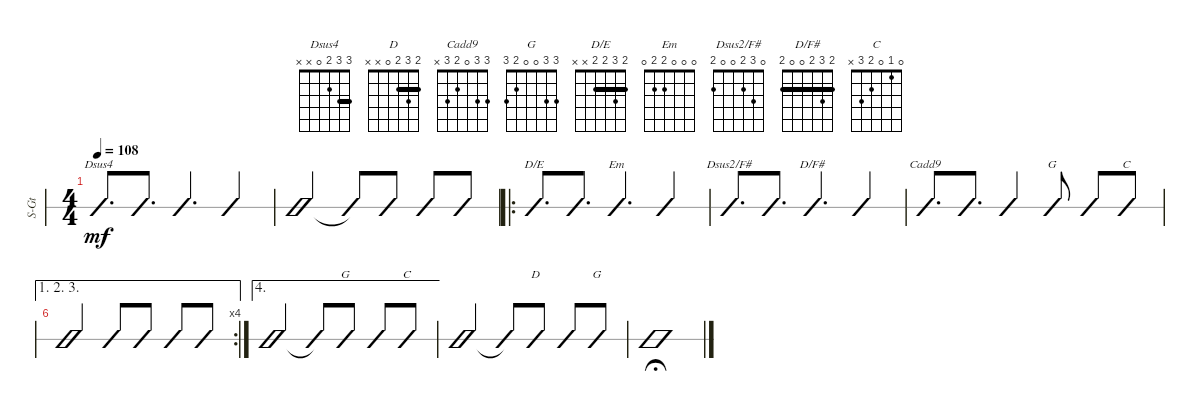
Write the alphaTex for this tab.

\defaultSystemsLayout 4
\bracketExtendMode groupsimilarinstruments
\otherSystemsTrackNameOrientation horizontal
\defaultBarNumberDisplay FirstOfSystem
\track ("Steel Guitar" "S-Gt") {instrument acousticguitarsteel}
\staff {slash}
\tuning (E4 B3 G3 D3 A2 E2)
\chord ("Dsus4" 3 3 2 0 x x) {barre 3}
\chord ("D" 2 3 2 0 x x) {barre 2}
\chord ("Cadd9" 3 3 0 2 3 x)
\chord ("G" 3 3 0 0 2 3)
\chord ("D/E" 2 3 2 2 x x) {barre (2 2)}
\chord ("Em" 0 0 0 2 2 0)
\chord ("Dsus2/F#" 0 3 2 0 0 2)
\chord ("D/F#" 2 3 2 0 0 2) {barre 2}
\chord ("C" 0 1 0 2 3 x)
\ts (4 4)
\scale
0.214047
\tempo 108
\accidentals auto
\clef g2
\ottava regular
\simile none
\ks g
(0.4 2.3 3.2 3.1).8{d ch "Dsus4" dy mf} (0.4 2.3 3.2 3.1).8{d} (0.4 2.3 3.2 3.1).4{d} (0.4 2.3 3.2 3.1).4 |
(0.4 2.3 3.2 3.1).2 (0.4{t} 2.3{t} 3.2{t} 3.1{t}).8 (0.4 2.3 3.2 3.1).8 (0.4 2.3 3.2 3.1).8 (0.4 2.3 3.2 3.1).8 |
\ro
(2.4 2.3 3.2 2.1).8{d ch "D/E"} (2.4 2.3 3.2 2.1).8{d} (0.6 2.5 2.4 0.3 0.2 0.1).4{d ch "Em"} (0.6 2.5 2.4 0.3 0.2 0.1).4 |
(2.6 0.5 0.4 2.3 3.2 0.1).8{d ch "Dsus2/F#"} (2.6 0.5 0.4 2.3 3.2 0.1).8{d} (2.6 0.5 0.4 2.3 3.2 2.1).4{d ch "D/F#"} (2.6 0.5 0.4 2.3 3.2 2.1).4 |
(3.5 2.4 0.3 3.2 3.1).8{d ch "Cadd9"} (3.5 2.4 0.3 3.2 3.1).8{d} (3.5 2.4 0.3 3.2 3.1).4 (3.6 2.5 0.4 0.3 3.2 3.1).8{ch "G"} (3.6 2.5 0.4 0.3 3.2 3.1).8 (3.5 2.4 0.3 1.2 0.1).8{ch "C"} |
\ae (1 2 3)
\rc 4
(3.5 2.4 0.3 1.2 0.1).2 (3.5 2.4 0.3 1.2 0.1).8 (3.5 2.4 0.3 1.2 0.1).8 (3.5 2.4 0.3 1.2 0.1).8 (3.5 2.4 0.3 1.2 0.1).8 |
\ae 4
(3.5 2.4 0.3 1.2 0.1).2 (0.1{t} 1.2{t} 0.3{t} 2.4{t} 3.5{t}).8 (3.6 2.5 0.4 0.3 3.2 3.1).8{ch "G"} (3.6 2.5 0.4 0.3 3.2 3.1).8 (3.5 2.4 0.3 1.2 0.1).8{ch "C"} |
(3.5 2.4 0.3 1.2 0.1).2 (3.5{t} 2.4{t} 0.3{t} 1.2{t} 0.1{t}).8 (0.4 2.3 3.2 2.1).8{ch "D"} (0.4 2.3 3.2 2.1).8 (3.6 2.5 0.4 0.3 3.2 3.1).8{ch "G"} |
(3.6 2.5 0.4 0.3 3.2 3.1).1{fermata (medium 0.4)}
